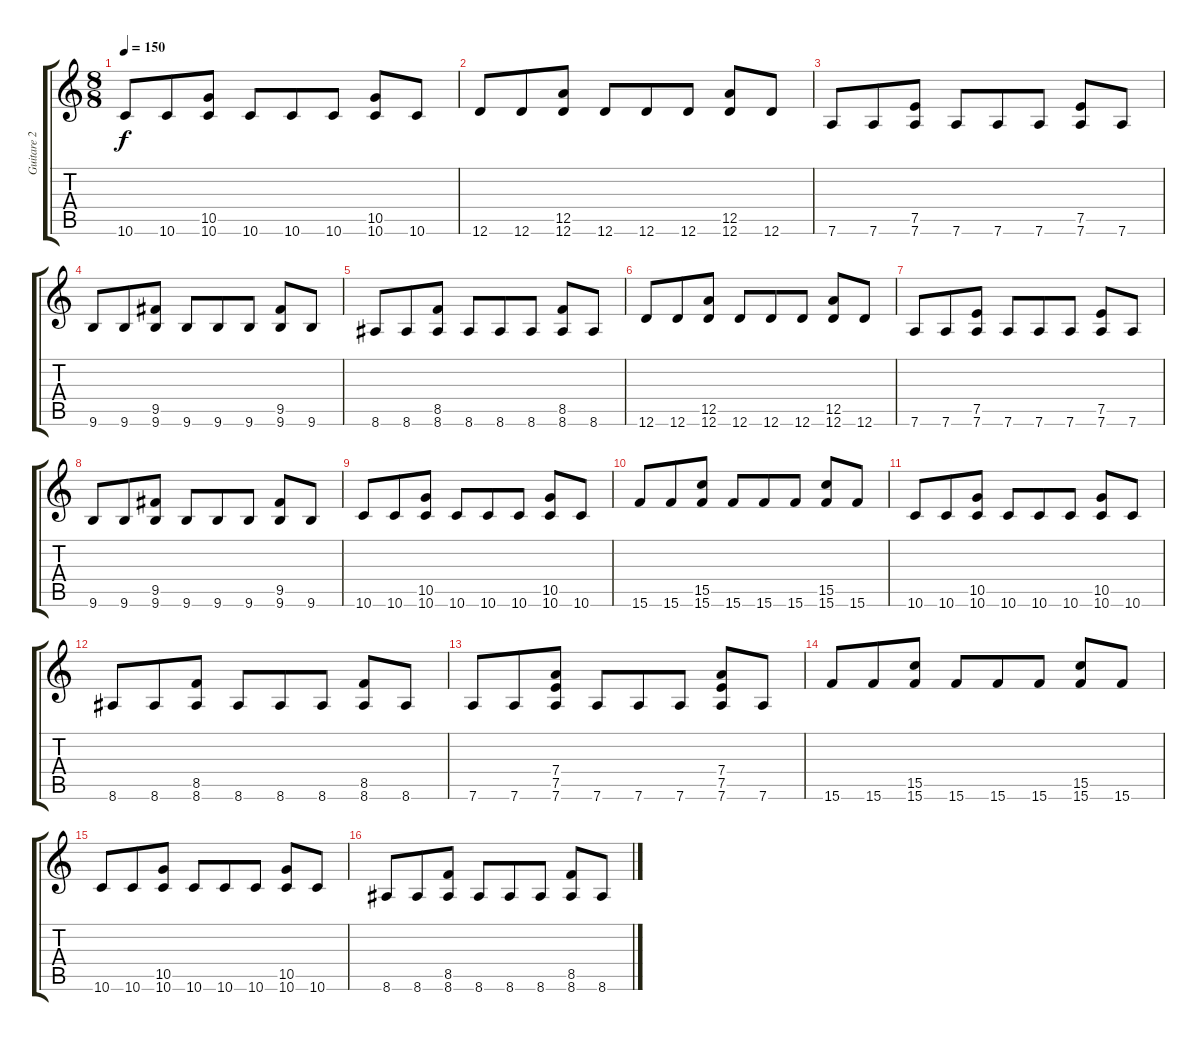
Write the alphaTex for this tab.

\track ("Guitare 2" "Guitare 2") {instrument distortionguitar}
\staff {score tabs}
\tuning (E4 B3 G3 D3 A2 D2) {hide}
\ts (8 8)
\tempo 150
\clef g2
\ks c
10.6.8{dy f} 10.6.8 (10.5 10.6).8 10.6.8 10.6.8 10.6.8 (10.5 10.6).8 10.6.8 |
12.6.8 12.6.8 (12.5 12.6).8 12.6.8 12.6.8 12.6.8 (12.5 12.6).8 12.6.8 |
7.6.8 7.6.8 (7.5 7.6).8 7.6.8 7.6.8 7.6.8 (7.5 7.6).8 7.6.8 |
9.6.8 9.6.8 (9.5 9.6).8 9.6.8 9.6.8 9.6.8 (9.5 9.6).8 9.6.8 |
8.6.8 8.6.8 (8.5 8.6).8 8.6.8 8.6.8 8.6.8 (8.5 8.6).8 8.6.8 |
12.6.8 12.6.8 (12.5 12.6).8 12.6.8 12.6.8 12.6.8 (12.5 12.6).8 12.6.8 |
7.6.8 7.6.8 (7.5 7.6).8 7.6.8 7.6.8 7.6.8 (7.5 7.6).8 7.6.8 |
9.6.8 9.6.8 (9.5 9.6).8 9.6.8 9.6.8 9.6.8 (9.5 9.6).8 9.6.8 |
10.6.8 10.6.8 (10.5 10.6).8 10.6.8 10.6.8 10.6.8 (10.5 10.6).8 10.6.8 |
15.6.8 15.6.8 (15.5 15.6).8 15.6.8 15.6.8 15.6.8 (15.5 15.6).8 15.6.8 |
10.6.8 10.6.8 (10.5 10.6).8 10.6.8 10.6.8 10.6.8 (10.5 10.6).8 10.6.8 |
8.6.8 8.6.8 (8.5 8.6).8 8.6.8 8.6.8 8.6.8 (8.5 8.6).8 8.6.8 |
7.6.8 7.6.8 (7.4 7.5 7.6).8 7.6.8 7.6.8 7.6.8 (7.4 7.5 7.6).8 7.6.8 |
15.6.8 15.6.8 (15.5 15.6).8 15.6.8 15.6.8 15.6.8 (15.5 15.6).8 15.6.8 |
10.6.8 10.6.8 (10.5 10.6).8 10.6.8 10.6.8 10.6.8 (10.5 10.6).8 10.6.8 |
8.6.8 8.6.8 (8.5 8.6).8 8.6.8 8.6.8 8.6.8 (8.5 8.6).8 8.6.8
